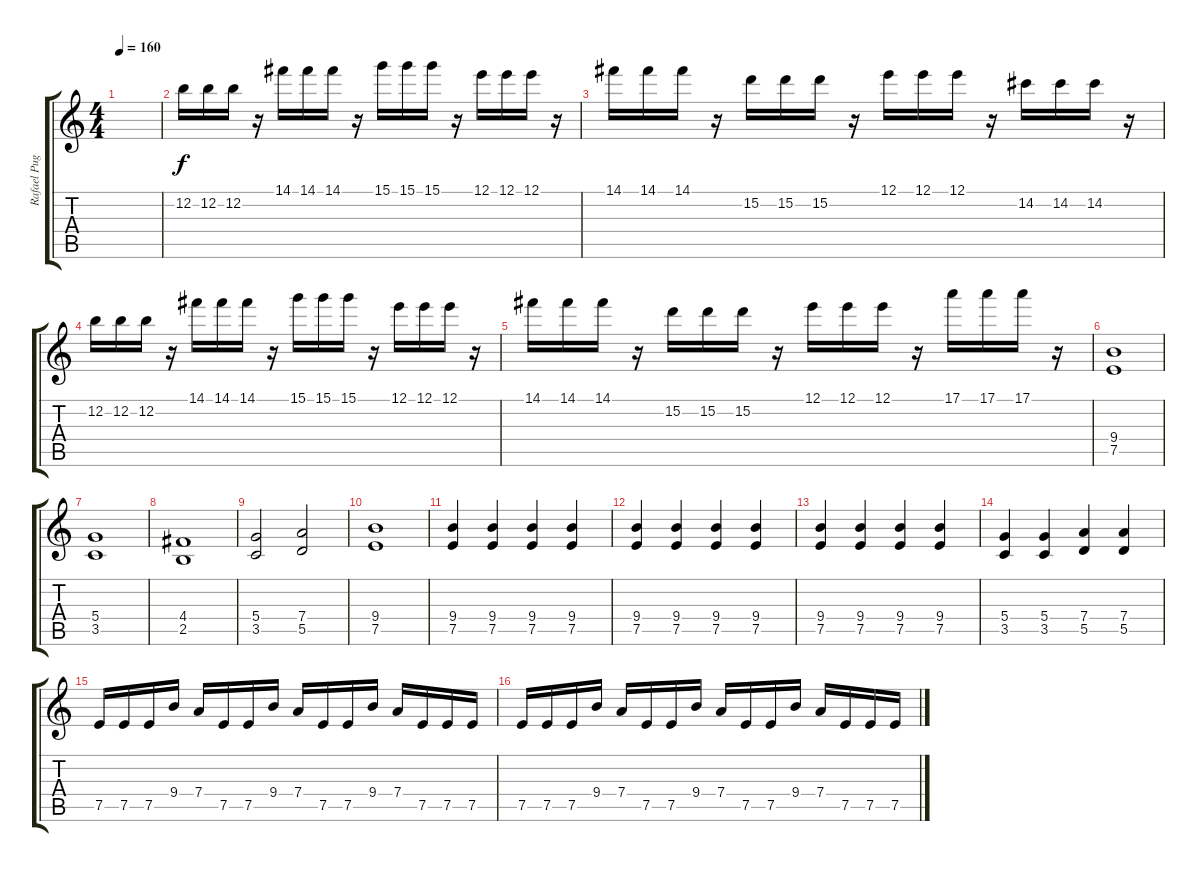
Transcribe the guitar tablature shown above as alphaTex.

\track ("Rafael Pugliese" "Rafael Pug") {instrument overdrivenguitar}
\staff {score tabs}
\tuning (E4 B3 G3 D3 A2 E2) {hide}
\ts (4 4)
\tempo 160
\clef g2
\ks c
|
12.2.16 12.2.16 12.2.16 r.16 14.1.16 14.1.16 14.1.16 r.16 15.1.16 15.1.16 15.1.16 r.16 12.1.16 12.1.16 12.1.16 r.16 |
14.1.16 14.1.16 14.1.16 r.16 15.2.16 15.2.16 15.2.16 r.16 12.1.16 12.1.16 12.1.16 r.16 14.2.16 14.2.16 14.2.16 r.16 |
12.2.16 12.2.16 12.2.16 r.16 14.1.16 14.1.16 14.1.16 r.16 15.1.16 15.1.16 15.1.16 r.16 12.1.16 12.1.16 12.1.16 r.16 |
14.1.16 14.1.16 14.1.16 r.16 15.2.16 15.2.16 15.2.16 r.16 12.1.16 12.1.16 12.1.16 r.16 17.1.16 17.1.16 17.1.16 r.16 |
(9.4 7.5).1 |
(5.4 3.5).1 |
(4.4 2.5).1 |
(5.4 3.5).2 (7.4 5.5).2 |
(9.4 7.5).1 |
(9.4 7.5).4 (9.4 7.5).4 (9.4 7.5).4 (9.4 7.5).4 |
(9.4 7.5).4 (9.4 7.5).4 (9.4 7.5).4 (9.4 7.5).4 |
(9.4 7.5).4 (9.4 7.5).4 (9.4 7.5).4 (9.4 7.5).4 |
(5.4 3.5).4 (5.4 3.5).4 (7.4 5.5).4 (7.4 5.5).4 |
7.5.16 7.5.16 7.5.16 9.4.16 7.4.16 7.5.16 7.5.16 9.4.16 7.4.16 7.5.16 7.5.16 9.4.16 7.4.16 7.5.16 7.5.16 7.5.16 |
7.5.16 7.5.16 7.5.16 9.4.16 7.4.16 7.5.16 7.5.16 9.4.16 7.4.16 7.5.16 7.5.16 9.4.16 7.4.16 7.5.16 7.5.16 7.5.16
